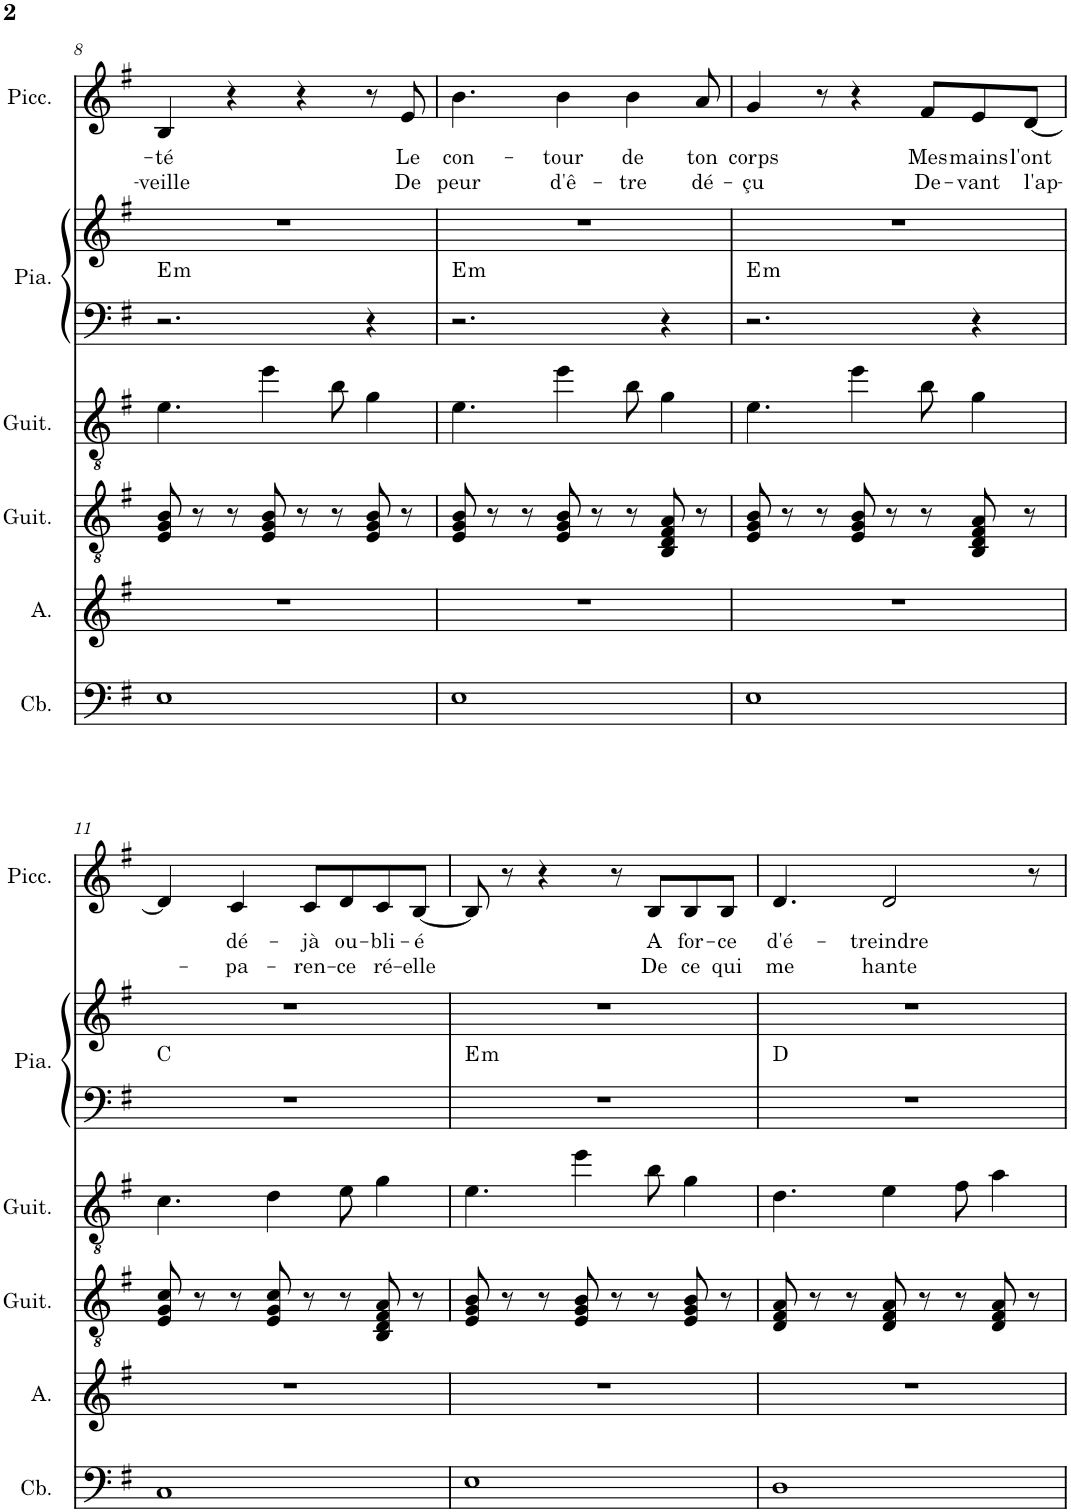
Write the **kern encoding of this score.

**kern	**kern	**kern	**kern	**kern	**kern	**harte	**kern	**text	**text
*part6	*part5	*part4	*part3	*part2	*part2	*part2	*part1	*part1	*part1
*staff7	*staff6	*staff5	*staff4	*staff3	*staff2	*	*staff1	*staff1	*staff1
*I"Contrebasse	*I"Alto	*I"Guitare classique	*I"Guitare acoustique	*I"Piano	*	*	*I"Piccolo	*	*
*I'Cb.	*I'A.	*I'Guit.	*I'Guit.	*I'Pia.	*	*	*I'Picc.	*	*
!!LO:PB:g=z
*clefF4	*clefG2	*clefGv2	*clefGv2	*clefF4	*clefG2	*	*clefG2	*	*
*Trd7c12	*	*	*	*	*	*	*Trd-7c-12	*	*
*k[f#]	*k[f#]	*k[f#]	*k[f#]	*k[f#]	*k[f#]	*	*k[f#]	*	*
*M4/4	*M4/4	*M4/4	*M4/4	*M4/4	*M4/4	*	*M4/4	*	*
=8	=8	=8	=8	=8	=8	=8	=8	=8	=8
!	!	!	!	!	!	!LO:H:kt=m	!	!LO:LY:b	!LO:LY:b
1E	1r	8E/ 8G/ 8B/	4.e\	2.r	1r	E:min	4B/	-té	-veille
.	.	8r	.	.	.	.	.	.	.
.	.	8r	.	.	.	.	4r	.	.
.	.	8E/ 8G/ 8B/	4ee\	.	.	.	.	.	.
.	.	8r	.	.	.	.	4r	.	.
.	.	8r	8b\	.	.	.	.	.	.
.	.	8E/ 8G/ 8B/	4g\	4r	.	.	8r	.	.
!	!	!	!	!	!	!	!	!LO:LY:b	!LO:LY:b
.	.	8r	.	.	.	.	8e/	Le	De
=9	=9	=9	=9	=9	=9	=9	=9	=9	=9
!	!	!	!	!	!	!LO:H:kt=m	!	!LO:LY:b	!LO:LY:b
1E	1r	8E/ 8G/ 8B/	4.e\	2.r	1r	E:min	4.b\	con-	peur
.	.	8r	.	.	.	.	.	.	.
.	.	8r	.	.	.	.	.	.	.
!	!	!	!	!	!	!	!	!LO:LY:b	!LO:LY:b
.	.	8E/ 8G/ 8B/	4ee\	.	.	.	4b\	-tour	d'ê-
.	.	8r	.	.	.	.	.	.	.
!	!	!	!	!	!	!	!	!LO:LY:b	!LO:LY:b
.	.	8r	8b\	.	.	.	4b\	de	-tre
.	.	8BB/ 8D/ 8F#/ 8A/	4g\	4r	.	.	.	.	.
!	!	!	!	!	!	!	!	!LO:LY:b	!LO:LY:b
.	.	8r	.	.	.	.	8a/	ton	dé-
=10	=10	=10	=10	=10	=10	=10	=10	=10	=10
!	!	!	!	!	!	!LO:H:kt=m	!	!LO:LY:b	!LO:LY:b
1E	1r	8E/ 8G/ 8B/	4.e\	2.r	1r	E:min	4g/	corps	-çu
.	.	8r	.	.	.	.	.	.	.
.	.	8r	.	.	.	.	8r	.	.
.	.	8E/ 8G/ 8B/	4ee\	.	.	.	4r	.	.
.	.	8r	.	.	.	.	.	.	.
!	!	!	!	!	!	!	!	!LO:LY:b	!LO:LY:b
.	.	8r	8b\	.	.	.	8f#/L	Mes	De-
!	!	!	!	!	!	!	!	!LO:LY:b	!LO:LY:b
.	.	8BB/ 8D/ 8F#/ 8A/	4g\	4r	.	.	8e/	mains	-vant
!	!	!	!	!	!	!	!	!LO:LY:b	!LO:LY:b
.	.	8r	.	.	.	.	[8d/J	l'ont	l'ap-
!!LO:LB:g=z
=11	=11	=11	=11	=11	=11	=11	=11	=11	=11
1C	1r	8E/ 8G/ 8c/	4.c\	1r	1r	C:maj	4d/]	.	.
.	.	8r	.	.	.	.	.	.	.
!	!	!	!	!	!	!	!	!LO:LY:b	!LO:LY:b
.	.	8r	.	.	.	.	4c/	dé-	-pa-
.	.	8E/ 8G/ 8c/	4d\	.	.	.	.	.	.
!	!	!	!	!	!	!	!	!LO:LY:b	!LO:LY:b
.	.	8r	.	.	.	.	8c/L	-jà	-ren-
!	!	!	!	!	!	!	!	!LO:LY:b	!LO:LY:b
.	.	8r	8e\	.	.	.	8d/	ou-	-ce
!	!	!	!	!	!	!	!	!LO:LY:b	!LO:LY:b
.	.	8BB/ 8D/ 8F#/ 8A/	4g\	.	.	.	8c/	-bli-	ré-
!	!	!	!	!	!	!	!	!LO:LY:b	!LO:LY:b
.	.	8r	.	.	.	.	[8B/J	-é	-elle
=12	=12	=12	=12	=12	=12	=12	=12	=12	=12
!	!	!	!	!	!	!LO:H:kt=m	!	!	!
1E	1r	8E/ 8G/ 8B/	4.e\	1r	1r	E:min	8B/]	.	.
.	.	8r	.	.	.	.	8r	.	.
.	.	8r	.	.	.	.	4r	.	.
.	.	8E/ 8G/ 8B/	4ee\	.	.	.	.	.	.
.	.	8r	.	.	.	.	8r	.	.
!	!	!	!	!	!	!	!	!LO:LY:b	!LO:LY:b
.	.	8r	8b\	.	.	.	8B/L	A	De
!	!	!	!	!	!	!	!	!LO:LY:b	!LO:LY:b
.	.	8E/ 8G/ 8B/	4g\	.	.	.	8B/	for-	ce
!	!	!	!	!	!	!	!	!LO:LY:b	!LO:LY:b
.	.	8r	.	.	.	.	8B/J	-ce	qui
=13	=13	=13	=13	=13	=13	=13	=13	=13	=13
!	!	!	!	!	!	!	!	!LO:LY:b	!LO:LY:b
1D	1r	8D/ 8F#/ 8A/	4.d\	1r	1r	D:maj	4.d/	d'é-	me
.	.	8r	.	.	.	.	.	.	.
.	.	8r	.	.	.	.	.	.	.
!	!	!	!	!	!	!	!	!LO:LY:b	!LO:LY:b
.	.	8D/ 8F#/ 8A/	4e\	.	.	.	2d/	-treindre	hante
.	.	8r	.	.	.	.	.	.	.
.	.	8r	8f#\	.	.	.	.	.	.
.	.	8D/ 8F#/ 8A/	4a\	.	.	.	.	.	.
.	.	8r	.	.	.	.	8r	.	.
=	=	=	=	=	=	=	=	=	=
*-	*-	*-	*-	*-	*-	*-	*-	*-	*-
